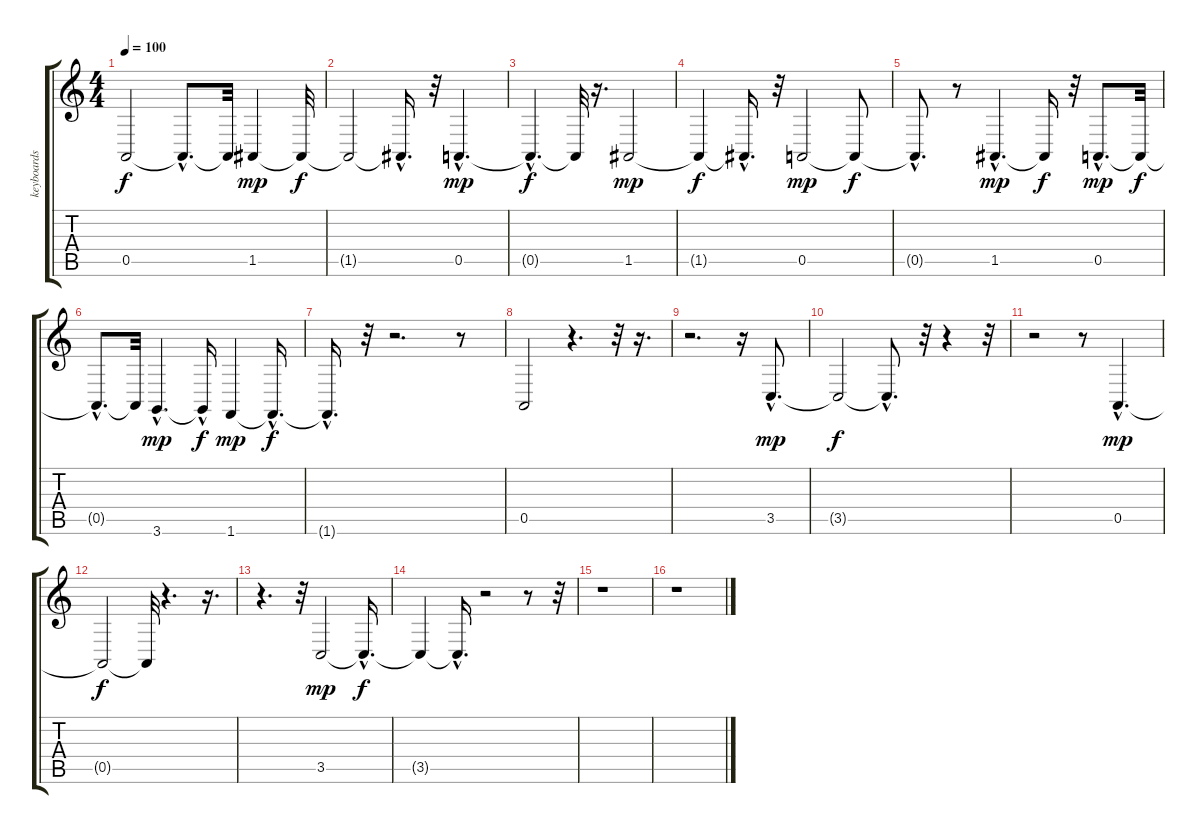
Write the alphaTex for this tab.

\track ("keyboards" "keyboards") {instrument synthstrings1}
\staff {score tabs}
\tuning (E4 B3 G3 D3 A2 E2) {hide}
\ts (4 4)
\tempo 100
\clef g2
\ks c
0.5{t}.2{dy f} 0.5{hac t}.8{d} 0.5{t}.32 1.5.4{dy mp} 1.5{t}.32{dy f} |
1.5{t}.2 1.5{hac t}.16{d} r.32 0.5{hac}.4{d dy mp} |
0.5{hac t}.4{d dy f} 0.5{t}.32 r.16{d} 1.5.2{dy mp} |
1.5{t}.4{dy f} 1.5{hac t}.16{d} r.32 0.5.2{dy mp} 0.5{t}.8{dy f} |
0.5{hac t}.8{d} r.8 1.5{hac}.4{d dy mp} 1.5{t}.16{dy f} r.32 0.5{hac}.8{d dy mp} 0.5{t}.32{dy f} |
0.5{hac t}.8{d} 0.5{t}.32 3.6{hac}.4{d dy mp} 3.6{hac t}.16{dy f} 1.6.4{dy mp} 1.6{hac t}.16{d dy f} |
1.6{hac t}.16{d} r.32 r.2{d} r.8 |
0.5.2 r.4{d} r.32 r.16{d} |
r.2{d} r.16 3.5{hac}.8{d dy mp} |
3.5{t}.2{dy f} 3.5{hac t}.8{d} r.32 r.4 r.32 |
r.2 r.8 0.5{hac}.4{d dy mp} |
0.5{t}.2{dy f} 0.5{t}.32 r.4{d} r.16{d} |
r.4{d} r.32 3.5.2{dy mp} 3.5{hac t}.16{d dy f} |
3.5{t}.4 3.5{hac t}.16{d} r.2 r.8 r.32 |
r.1 |
r.1
